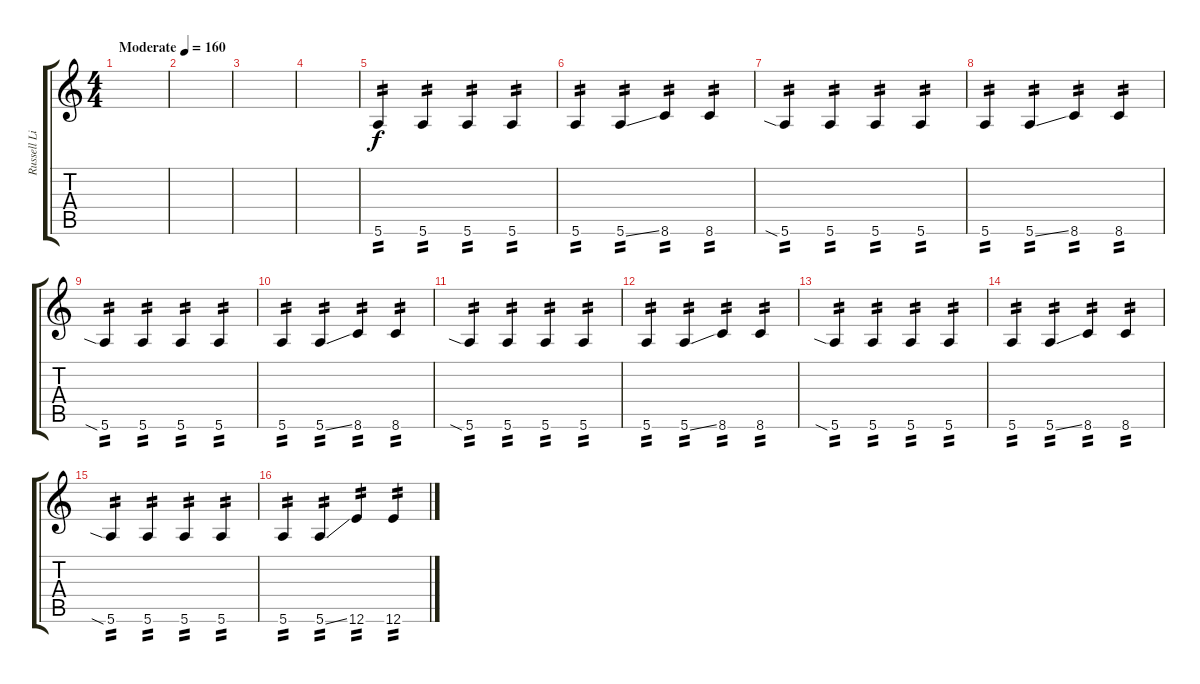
\track ("Russell Lissack - Guitar" "Russell Li") {instrument distortionguitar}
\staff {score tabs}
\tuning (E4 B3 G3 D3 A2 E2) {hide}
\ts (4 4)
\tempo (160 "Moderate")
\clef g2
\ks c
|
|
|
|
5.6.4{tp 2} 5.6.4{tp 2} 5.6.4{tp 2} 5.6.4{tp 2} |
5.6.4{tp 2} 5.6{ss}.4{tp 2} 8.6.4{tp 2} 8.6.4{tp 2} |
5.6{sia}.4{tp 2} 5.6.4{tp 2} 5.6.4{tp 2} 5.6.4{tp 2} |
5.6.4{tp 2} 5.6{ss}.4{tp 2} 8.6.4{tp 2} 8.6.4{tp 2} |
5.6{sia}.4{tp 2} 5.6.4{tp 2} 5.6.4{tp 2} 5.6.4{tp 2} |
5.6.4{tp 2} 5.6{ss}.4{tp 2} 8.6.4{tp 2} 8.6.4{tp 2} |
5.6{sia}.4{tp 2} 5.6.4{tp 2} 5.6.4{tp 2} 5.6.4{tp 2} |
5.6.4{tp 2} 5.6{ss}.4{tp 2} 8.6.4{tp 2} 8.6.4{tp 2} |
5.6{sia}.4{tp 2} 5.6.4{tp 2} 5.6.4{tp 2} 5.6.4{tp 2} |
5.6.4{tp 2} 5.6{ss}.4{tp 2} 8.6.4{tp 2} 8.6.4{tp 2} |
5.6{sia}.4{tp 2} 5.6.4{tp 2} 5.6.4{tp 2} 5.6.4{tp 2} |
5.6.4{tp 2} 5.6{ss}.4{tp 2} 12.6.4{tp 2} 12.6.4{tp 2}
